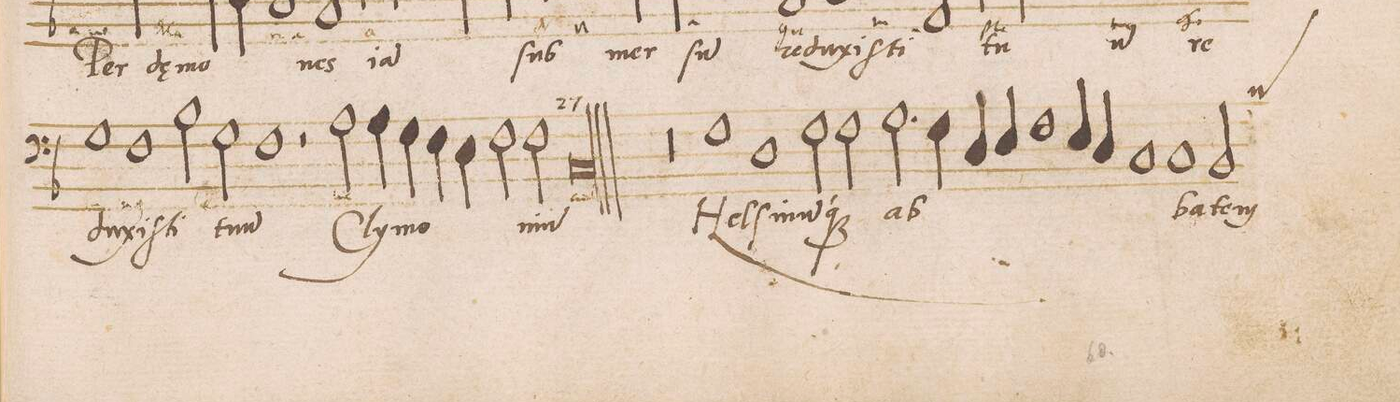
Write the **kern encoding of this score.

**kern	**text
*I"BASVS	*
*clefF4	*
*k[b-]	*
*met(C|)	*
*M2/1	*
1G	-du-
=101-	=101-
1F	-xi-
2B-\	-ſti
2G\	tu-
=102-	=102-
1F	-u(m)
2r	.
2A\	Cly-
=103-	=103-
4A\	-mo-
4G\	.
4F\	.
4E\	.
2F\	.
2F\	-ni-
=104-	=104-
0Cl	-u(m)
=105||	=105||
0r	.
=106-	=106-
1F	Hel-
1D	-ſi-
=107-	=107-
2F\	-nu(m)-
2F\	-q(ue)
2.G\	ab-
4F\	.
=108-	=108-
4D/	.
4E/	.
1F	.
4E/	.
4D/	.
=109-	=109-
1C	.
1C	-ba-
=110-	=110-
*custos:B	*
2BB-/	-tem
*-	*-
